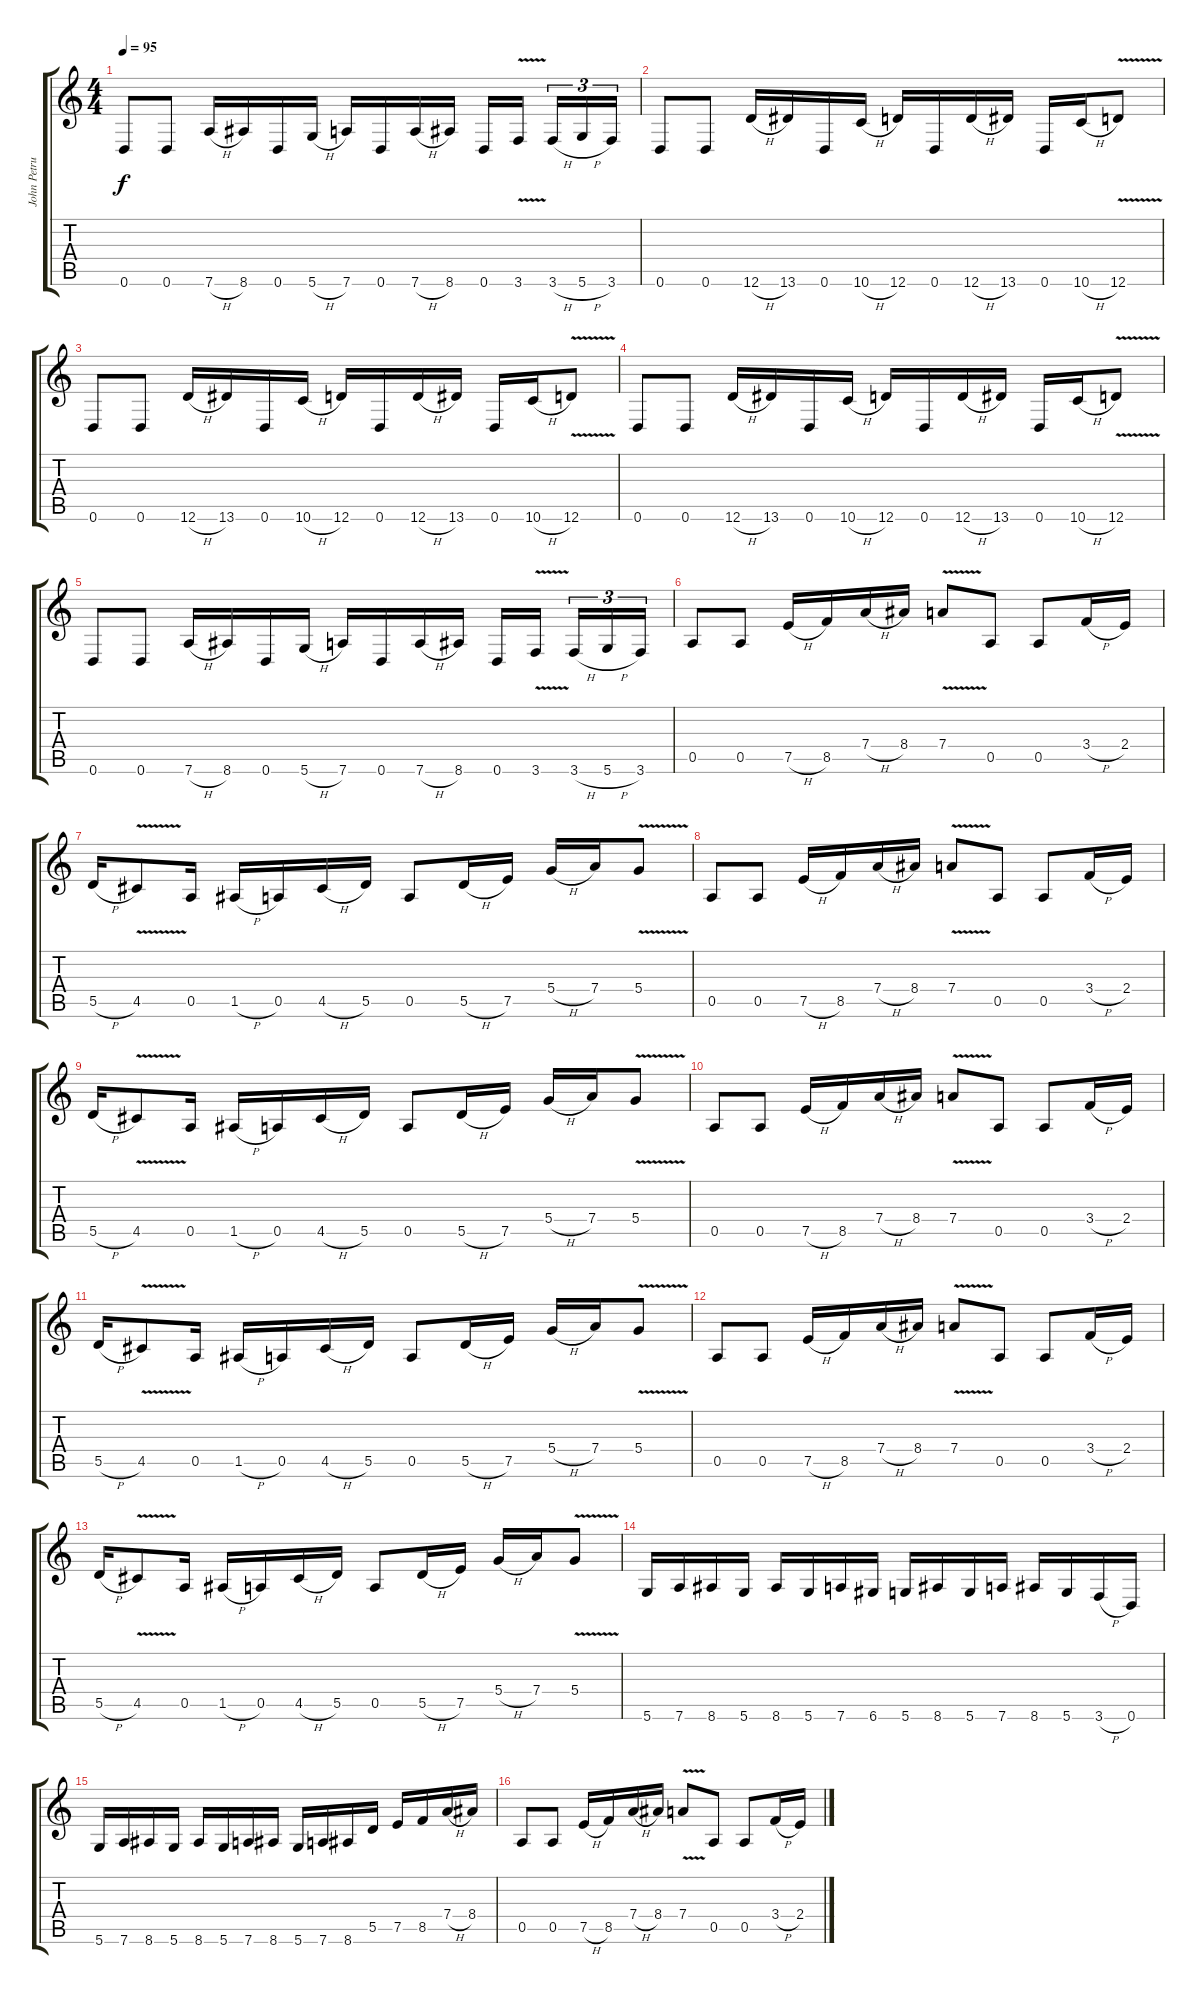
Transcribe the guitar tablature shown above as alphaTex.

\track ("John Petrucci" "John Petru") {instrument distortionguitar}
\staff {score tabs}
\tuning (E4 B3 G3 D3 A2 D2) {hide}
\ts (4 4)
\tempo 95
\clef g2
\ks c
0.6.8{dy f} 0.6.8 7.6{h}.16 8.6.16 0.6.16 5.6{h}.16 7.6.16 0.6.16 7.6{h}.16 8.6.16 0.6.16 3.6{v}.16 3.6{h}.16{tu (3 2)} 5.6{h}.16{tu (3 2)} 3.6.16{tu (3 2)} |
0.6.8 0.6.8 12.6{h}.16 13.6.16 0.6.16 10.6{h}.16 12.6.16 0.6.16 12.6{h}.16 13.6.16 0.6.16 10.6{h}.16 12.6{v}.8 |
0.6.8 0.6.8 12.6{h}.16 13.6.16 0.6.16 10.6{h}.16 12.6.16 0.6.16 12.6{h}.16 13.6.16 0.6.16 10.6{h}.16 12.6{v}.8 |
0.6.8 0.6.8 12.6{h}.16 13.6.16 0.6.16 10.6{h}.16 12.6.16 0.6.16 12.6{h}.16 13.6.16 0.6.16 10.6{h}.16 12.6{v}.8 |
0.6.8 0.6.8 7.6{h}.16 8.6.16 0.6.16 5.6{h}.16 7.6.16 0.6.16 7.6{h}.16 8.6.16 0.6.16 3.6{v}.16 3.6{h}.16{tu (3 2)} 5.6{h}.16{tu (3 2)} 3.6.16{tu (3 2)} |
0.5.8 0.5.8 7.5{h}.16 8.5.16 7.4{h}.16 8.4.16 7.4{v}.8 0.5.8 0.5.8 3.4{h}.16 2.4.16 |
5.5{h}.16 4.5{v}.8 0.5.16 1.5{h}.16 0.5.16 4.5{h}.16 5.5.16 0.5.8 5.5{h}.16 7.5.16 5.4{h}.16 7.4.16 5.4{v}.8 |
0.5.8 0.5.8 7.5{h}.16 8.5.16 7.4{h}.16 8.4.16 7.4{v}.8 0.5.8 0.5.8 3.4{h}.16 2.4.16 |
5.5{h}.16 4.5{v}.8 0.5.16 1.5{h}.16 0.5.16 4.5{h}.16 5.5.16 0.5.8 5.5{h}.16 7.5.16 5.4{h}.16 7.4.16 5.4{v}.8 |
0.5.8 0.5.8 7.5{h}.16 8.5.16 7.4{h}.16 8.4.16 7.4{v}.8 0.5.8 0.5.8 3.4{h}.16 2.4.16 |
5.5{h}.16 4.5{v}.8 0.5.16 1.5{h}.16 0.5.16 4.5{h}.16 5.5.16 0.5.8 5.5{h}.16 7.5.16 5.4{h}.16 7.4.16 5.4{v}.8 |
0.5.8 0.5.8 7.5{h}.16 8.5.16 7.4{h}.16 8.4.16 7.4{v}.8 0.5.8 0.5.8 3.4{h}.16 2.4.16 |
5.5{h}.16 4.5{v}.8 0.5.16 1.5{h}.16 0.5.16 4.5{h}.16 5.5.16 0.5.8 5.5{h}.16 7.5.16 5.4{h}.16 7.4.16 5.4{v}.8 |
5.6.16 7.6.16 8.6.16 5.6.16 8.6.16 5.6.16 7.6.16 6.6.16 5.6.16 8.6.16 5.6.16 7.6.16 8.6.16 5.6.16 3.6{h}.16 0.6.16 |
5.6.16 7.6.16 8.6.16 5.6.16 8.6.16 5.6.16 7.6.16 8.6.16 5.6.16 7.6.16 8.6.16 5.5.16 7.5.16 8.5.16 7.4{h}.16 8.4.16 |
0.5.8 0.5.8 7.5{h}.16 8.5.16 7.4{h}.16 8.4.16 7.4{v}.8 0.5.8 0.5.8 3.4{h}.16 2.4.16
